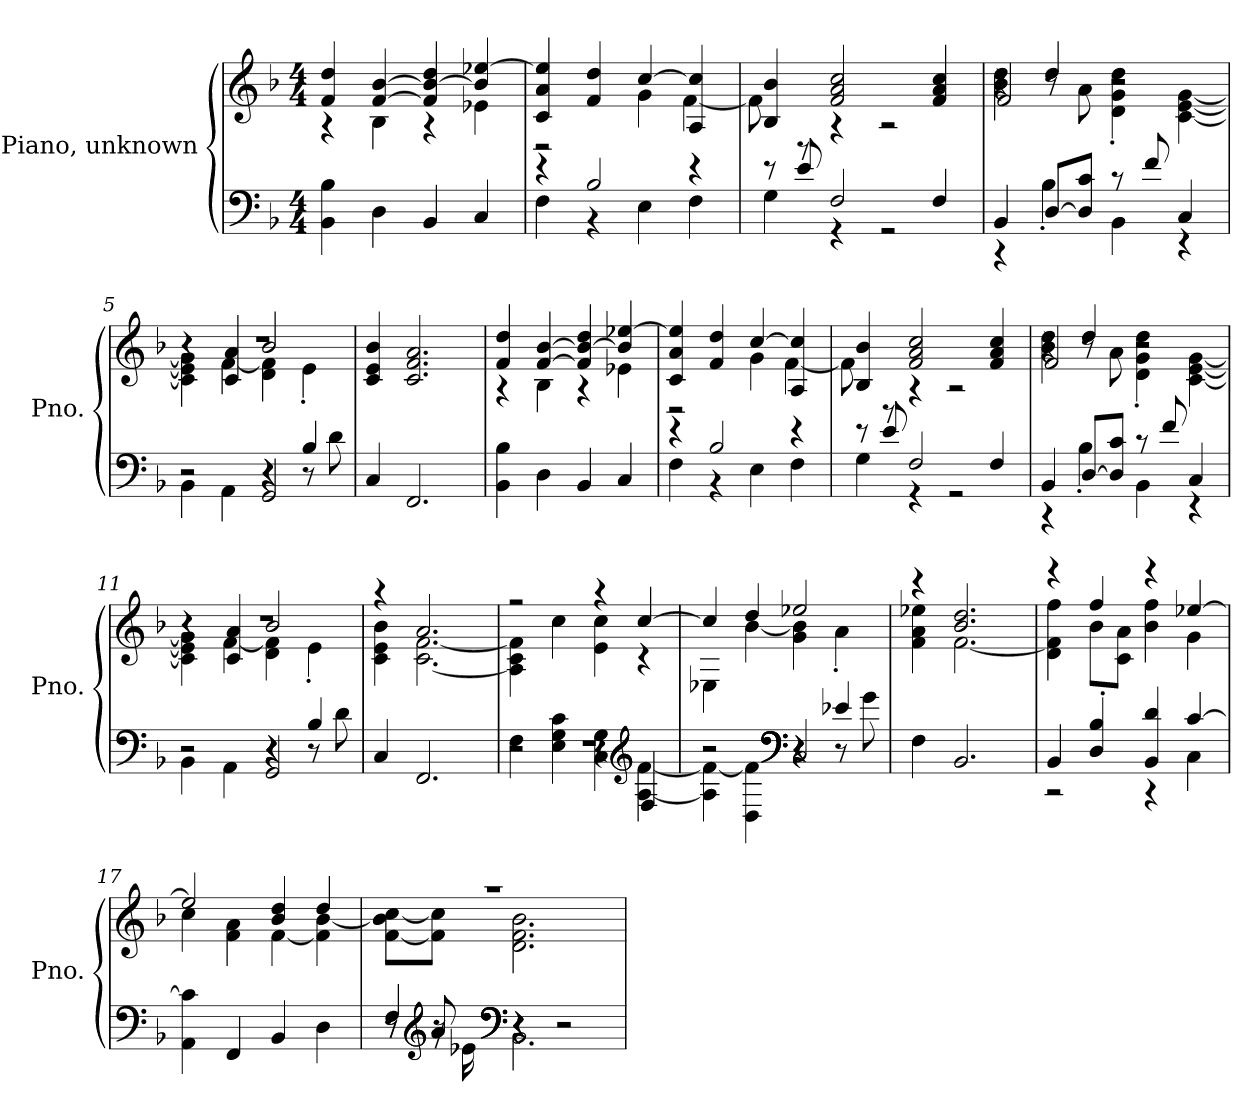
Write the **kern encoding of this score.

**kern	**kern
*part1	*part1
*staff2	*staff1
*I"Piano, unknown	*
*I'Pno.	*
*clefF4	*clefG2
*k[b-]	*k[b-]
*M4/4	*M4/4
*MM120	*MM120
=1	=1
*	*^
4BB-\ 4B-\	4f/ 4dd/	4r
4D\	[4f/ [4b-/	4B-\
4BB-/	4f/] 4b-/_ 4dd/	4r
4C/	4b-/] [4ee-X/	4e-X\
=2	=2	=2
*^	*	*
4r	4F\	4c/ 4a/ 4ee-/]	2r
2B-/	4r	4f/ 4dd/	.
.	4E\	[4cc/	4g\
4r	4F\	4A/ 4cc/]	[4f\
=3	=3	=3	=3
8r	4G\	4B-/ 4b-/	8f\]
8e/	.	.	8r
2F/	4r	2f/ 2a/ 2cc/	4r
.	2r	.	2r
4F/	.	4f/ 4a/ 4cc/	.
=4	=4	=4	=4
*	*	*	*^
4BB-/	4r	4r	4b-\ 4dd\	2f/
[8D/L	4B-'\	4dd/	8r	.
8D/] 8c/J	.	.	8a\	.
8r	4BB-\	2r	4d\' 4g\' 4dd\'	2r
8f/	.	.	.	.
4C/	4r	.	[4c\ [4e\ [4g\	.
=5	=5	=5	=5	=5
*	*^	*	*	*
2r	4BB-\	2r	1r	4c\] 4e\] 4g\]	4r
.	4AA\	.	.	[4f\	4c/ 4a/
4r	4r	2GG/	.	4d\ 4f\]	2b-/
4B-/	8r	.	.	4e'\	.
.	8d\	.	.	.	.
*v	*v	*v	*	*	*
*	*v	*v	*v
=6	=6
4C/	4c/ 4e/ 4b-/
2.FF/	2.c/ 2.f/ 2.a/
!!LO:LB:g=z
=7	=7
*	*^
4BB-\ 4B-\	4f/ 4dd/	4r
4D\	[4f/ [4b-/	4B-\
4BB-/	4f/] 4b-/_ 4dd/	4r
4C/	4b-/] [4ee-X/	4e-X\
=8	=8	=8
*^	*	*
4r	4F\	4c/ 4a/ 4ee-/]	2r
2B-/	4r	4f/ 4dd/	.
.	4E\	[4cc/	4g\
4r	4F\	4A/ 4cc/]	[4f\
=9	=9	=9	=9
8r	4G\	4B-/ 4b-/	8f\]
8e/	.	.	8r
2F/	4r	2f/ 2a/ 2cc/	4r
.	2r	.	2r
4F/	.	4f/ 4a/ 4cc/	.
=10	=10	=10	=10
*	*	*	*^
4BB-/	4r	4r	4b-\ 4dd\	2f/
[8D/L	4B-'\	4dd/	8r	.
8D/] 8c/J	.	.	8a\	.
8r	4BB-\	2r	4d\' 4g\' 4dd\'	2r
8f/	.	.	.	.
4C/	4r	.	[4c\ [4e\ [4g\	.
=11	=11	=11	=11	=11
*	*^	*	*	*
2r	4BB-\	2r	1r	4c\] 4e\] 4g\]	4r
.	4AA\	.	.	[4f\	4c/ 4a/
4r	4r	2GG/	.	4d\ 4f\]	2b-/
4B-/	8r	.	.	4e'\	.
.	8d\	.	.	.	.
*v	*v	*v	*	*	*
*	*	*v	*v
=12	=12	=12
4C/	4r	4c\ 4e\ 4b-\
2.FF/	2.a/	[2.c\ [2.f\
!!LO:LB:g=z	!!
=13	=13	=13
*^	*	*
*	*^	*	*
1r	4F\	2r	2r	4A\ 4c\] 4f\]
.	4E\ 4G\ 4c\	.	.	4cc\
.	4C\ 4G\	4r	4r	4e\ 4cc\
*clefG2	*	*	*	*
.	[4A\ [4f\	4F/	[4cc/	4r
=14	=14	=14	=14	=14
2r	4A\] 4f\_	2r	4cc/]	4E-X\
.	4D\ 4f\]	.	4dd/	[4b-\
*clefF4	*	*	*	*
4r	4r	2C/	2ee-X/	4g\ 4b-\]
4e-X/	8r	.	.	4a'\
.	8g\	.	.	.
*v	*v	*v	*	*
=15	=15	=15
4F\	4r	4f\ 4a\ 4ee-X\
2.BB-/	2.b-/ 2.dd/	[2.f\
=16	=16	=16
*^	*	*
4BB-/	2r	4r	4d\ 4f\] 4ff\
4D/' 4B-/'	.	4ff/	8b-\L
.	.	.	8c\ 8a\J
4BB-/ 4d/	4r	4r	4b-\ 4ff\
[4c/	4C\	[4ee-X/	4g\
*v	*v	*	*
=17	=17	=17
4AA\ 4c\]	2ee-/]	4cc\
4FF/	.	4f\ 4a\
4BB-/	4b-/ 4dd/	[4f\
4D\	4dd/	4f\] [4b-\
!!LO:LB:g=z	!!
=18	=18	=18
*^	*	*
*	*^	*	*
8r	8r	4F/	1r	[8f\ 8b-\] [8cc\L
*clefG2	*	*	*	*
8a/	16r	.	.	8f\] 8cc\]J
.	16e-X\	.	.	.
*clefF4	*	*	*	*
4r	2.BB-\	4r	.	2.d\ 2.f\ 2.b-\
2r	.	2r	.	.
*v	*v	*v	*	*
*	*v	*v
=	=
*-	*-
